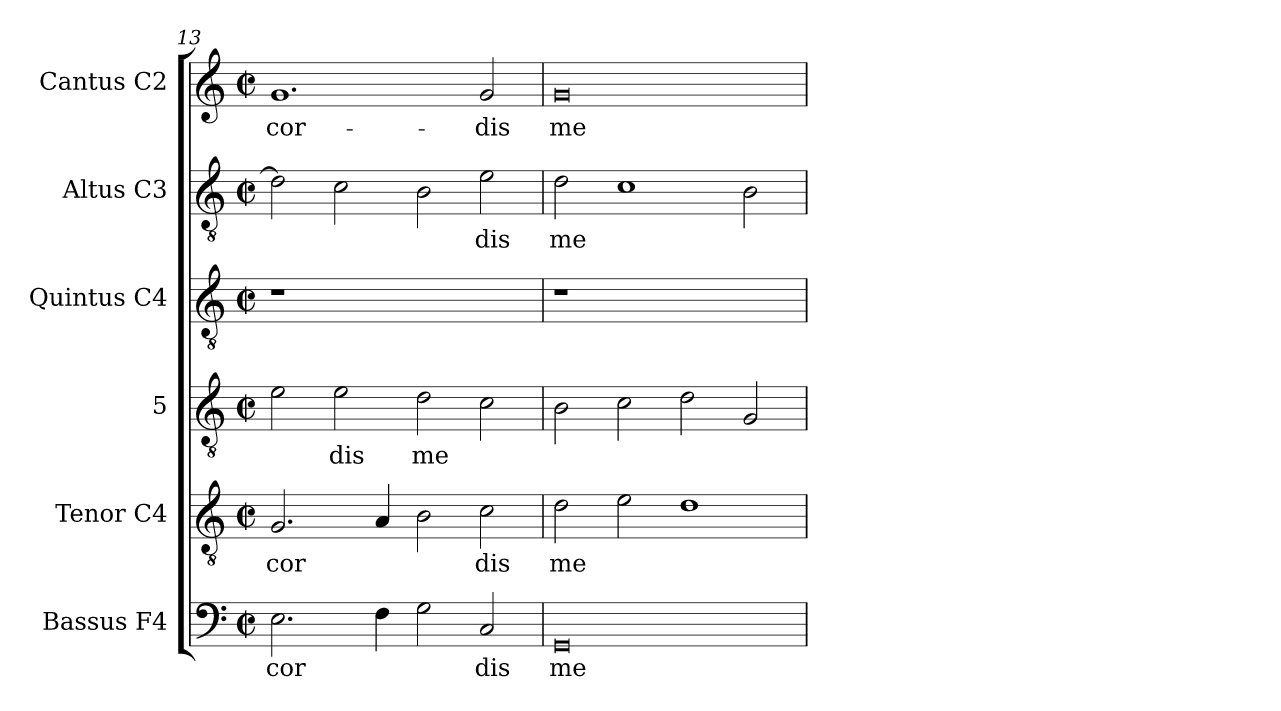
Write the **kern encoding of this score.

**kern	**text	**kern	**text	**kern	**text	**kern	**kern	**text	**kern	**text
*part6	*part6	*part5	*part5	*part4	*part4	*part3	*part2	*part2	*part1	*part1
*staff6	*staff6	*staff5	*staff5	*staff4	*staff4	*staff3	*staff2	*staff2	*staff1	*staff1
*I"Bassus  F4	*	*I"Tenor  C4	*	*I"5	*	*I"Quintus  C4	*I"Altus  C3	*	*I"Cantus  C2	*
*I'B	*	*I'T	*	*	*	*	*I'A	*	*I'C	*
*clefF4	*	*clefGv2	*	*clefGv2	*	*clefGv2	*clefGv2	*	*clefG2	*
*k[]	*	*k[]	*	*k[]	*	*k[]	*k[]	*	*k[]	*
*C:	*	*C:	*	*C:	*	*C:	*C:	*	*C:	*
*M2/2	*	*M2/2	*	*M2/2	*	*M2/2	*M2/2	*	*M2/2	*
*met(c|)	*	*met(c|)	*	*met(c|)	*	*met(c|)	*met(c|)	*	*met(c|)	*
=13	=13	=13	=13	=13	=13	=13	=13	=13	=13	=13
!	!LO:LY:b:cj	!	!LO:LY:b:cj	!	!LO:LY:b:cj	!	!	!LO:LY:b:cj	!	!LO:LY:b:cj
2.E\	cor-	2.G/	cor-	2e\	--	1r	2d\]	--	1.g	cor-
!	!	!	!	!	!LO:LY:b:cj	!	!	!LO:LY:b:cj	!	!
.	.	.	.	2e\	-dis	.	2c\	--	.	.
!	!LO:LY:b:cj	!	!LO:LY:b:cj	!	!	!	!	!	!	!
4F\	--	4A/	--	.	.	.	.	.	.	.
!	!LO:LY:b:cj	!	!LO:LY:b:cj	!	!LO:LY:b:cj	!	!	!LO:LY:b:cj	!	!
2G\	--	2B\	--	2d\	me-	1ryy	2B\	--	.	.
!	!LO:LY:b:cj	!	!LO:LY:b:cj	!	!LO:LY:b:cj	!	!	!LO:LY:b:cj	!	!LO:LY:b:cj
2C/	-dis	2c\	-dis	2c\	--	.	2e\	-dis	2g/	-dis
=14	=14	=14	=14	=14	=14	=14	=14	=14	=14	=14
!	!LO:LY:b:cj	!	!LO:LY:b:cj	!	!LO:LY:b:cj	!	!	!LO:LY:b:cj	!	!LO:LY:b:cj
0GG	me-	2d\	me-	2B\	--	1r	2d\	me-	0g	me-
!	!	!	!LO:LY:b:cj	!	!LO:LY:b:cj	!	!	!LO:LY:b:cj	!	!
.	.	2e\	--	2c\	--	.	1c	--	.	.
!	!	!	!LO:LY:b:cj	!	!LO:LY:b:cj	!	!	!	!	!
.	.	1d	--	2d\	--	1ryy	.	.	.	.
!	!	!	!	!	!LO:LY:b:cj	!	!	!LO:LY:b:cj	!	!
.	.	.	.	2G/	--	.	2B\	--	.	.
=	=	=	=	=	=	=	=	=	=	=
*-	*-	*-	*-	*-	*-	*-	*-	*-	*-	*-
